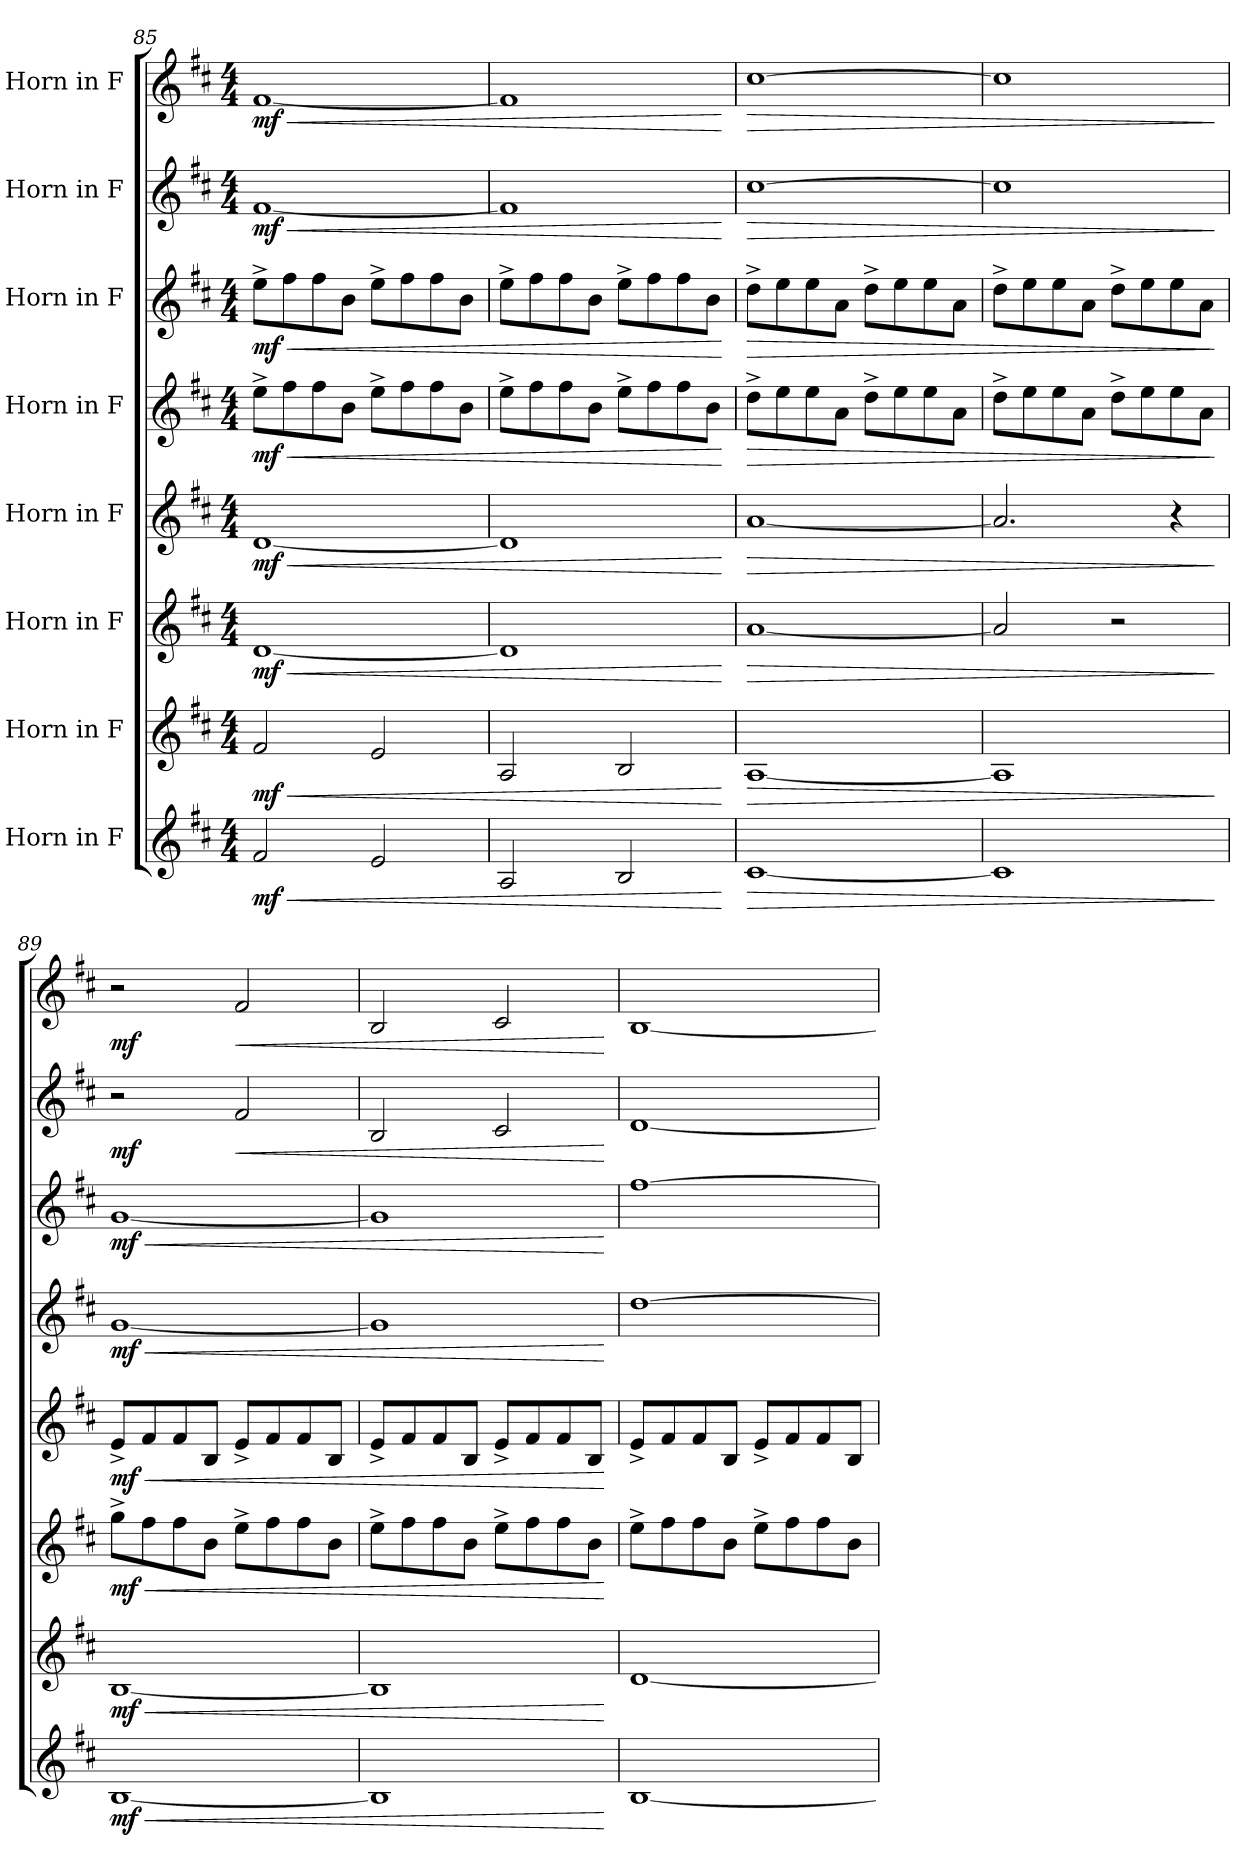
**kern	**dynam	**kern	**dynam	**kern	**dynam	**kern	**dynam	**kern	**dynam	**kern	**dynam	**kern	**dynam	**kern	**dynam
*part8	*part8	*part7	*part7	*part6	*part6	*part5	*part5	*part4	*part4	*part3	*part3	*part2	*part2	*part1	*part1
*staff8	*staff8	*staff7	*staff7	*staff6	*staff6	*staff5	*staff5	*staff4	*staff4	*staff3	*staff3	*staff2	*staff2	*staff1	*staff1
*I"Horn in F	*	*I"Horn in F	*	*I"Horn in F	*	*I"Horn in F	*	*I"Horn in F	*	*I"Horn in F	*	*I"Horn in F	*	*I"Horn in F	*
!!LO:PB:g=z
*clefG2	*	*clefG2	*	*clefG2	*	*clefG2	*	*clefG2	*	*clefG2	*	*clefG2	*	*clefG2	*
*ITrd4c7	*	*ITrd4c7	*	*ITrd4c7	*	*ITrd4c7	*	*ITrd4c7	*	*ITrd4c7	*	*ITrd4c7	*	*ITrd4c7	*
*k[f#]	*	*k[f#]	*	*k[f#]	*	*k[f#]	*	*k[f#]	*	*k[f#]	*	*k[f#]	*	*k[f#]	*
*M4/4	*	*M4/4	*	*M4/4	*	*M4/4	*	*M4/4	*	*M4/4	*	*M4/4	*	*M4/4	*
=85	=85	=85	=85	=85	=85	=85	=85	=85	=85	=85	=85	=85	=85	=85	=85
!	!LO:HP:b	!	!LO:HP:b	!	!LO:HP:b	!	!LO:HP:b	!	!LO:HP:b	!	!LO:HP:b	!	!LO:HP:b	!	!LO:HP:b
!	!LO:DY:n=1:b	!	!LO:DY:n=1:b	!	!LO:DY:n=1:b	!	!LO:DY:n=1:b	!	!LO:DY:n=1:b	!	!LO:DY:n=1:b	!	!LO:DY:n=1:b	!	!LO:DY:n=1:b
2B/	< mf	2B/	< mf	[1G	< mf	[1G	< mf	8a^\L	< mf	8a^\L	< mf	[1B	< mf	[1B	< mf
.	.	.	.	.	.	.	.	8b\	.	8b\	.	.	.	.	.
.	.	.	.	.	.	.	.	8b\	.	8b\	.	.	.	.	.
.	.	.	.	.	.	.	.	8e\J	.	8e\J	.	.	.	.	.
2A/	.	2A/	.	.	.	.	.	8a^\L	.	8a^\L	.	.	.	.	.
.	.	.	.	.	.	.	.	8b\	.	8b\	.	.	.	.	.
.	.	.	.	.	.	.	.	8b\	.	8b\	.	.	.	.	.
.	.	.	.	.	.	.	.	8e\J	.	8e\J	.	.	.	.	.
=86	=86	=86	=86	=86	=86	=86	=86	=86	=86	=86	=86	=86	=86	=86	=86
2D/	.	2D/	.	1G]	.	1G]	.	8a^\L	.	8a^\L	.	1B]	.	1B]	.
.	.	.	.	.	.	.	.	8b\	.	8b\	.	.	.	.	.
.	.	.	.	.	.	.	.	8b\	.	8b\	.	.	.	.	.
.	.	.	.	.	.	.	.	8e\J	.	8e\J	.	.	.	.	.
2E/	.	2E/	.	.	.	.	.	8a^\L	.	8a^\L	.	.	.	.	.
.	.	.	.	.	.	.	.	8b\	.	8b\	.	.	.	.	.
.	.	.	.	.	.	.	.	8b\	.	8b\	.	.	.	.	.
.	.	.	.	.	.	.	.	8e\J	.	8e\J	.	.	.	.	.
.	[	.	[	.	[	.	[	.	[	.	[	.	[	.	[
=87	=87	=87	=87	=87	=87	=87	=87	=87	=87	=87	=87	=87	=87	=87	=87
!	!LO:HP:b	!	!LO:HP:b	!	!LO:HP:b	!	!LO:HP:b	!	!LO:HP:b	!	!LO:HP:b	!	!LO:HP:b	!	!LO:HP:b
!	!LO:DY:n=1:b	!	!LO:DY:n=1:b	!	!LO:DY:n=1:b	!	!LO:DY:n=1:b	!	!LO:DY:n=1:b	!	!LO:DY:n=1:b	!	!LO:DY:n=1:b	!	!LO:DY:n=1:b
[1F#	> other-dynamics	[1D	> other-dynamics	[1d	> other-dynamics	[1d	> other-dynamics	8g^\L	> other-dynamics	8g^\L	> other-dynamics	[1f#	> other-dynamics	[1f#	> other-dynamics
.	.	.	.	.	.	.	.	8a\	.	8a\	.	.	.	.	.
.	.	.	.	.	.	.	.	8a\	.	8a\	.	.	.	.	.
.	.	.	.	.	.	.	.	8d\J	.	8d\J	.	.	.	.	.
.	.	.	.	.	.	.	.	8g^\L	.	8g^\L	.	.	.	.	.
.	.	.	.	.	.	.	.	8a\	.	8a\	.	.	.	.	.
.	.	.	.	.	.	.	.	8a\	.	8a\	.	.	.	.	.
.	.	.	.	.	.	.	.	8d\J	.	8d\J	.	.	.	.	.
=88	=88	=88	=88	=88	=88	=88	=88	=88	=88	=88	=88	=88	=88	=88	=88
1F#]	.	1D]	.	2d/]	.	2.d/]	.	8g^\L	.	8g^\L	.	1f#]	.	1f#]	.
.	.	.	.	.	.	.	.	8a\	.	8a\	.	.	.	.	.
.	.	.	.	.	.	.	.	8a\	.	8a\	.	.	.	.	.
.	.	.	.	.	.	.	.	8d\J	.	8d\J	.	.	.	.	.
.	.	.	.	2r	.	.	.	8g^\L	.	8g^\L	.	.	.	.	.
.	.	.	.	.	.	.	.	8a\	.	8a\	.	.	.	.	.
.	.	.	.	.	.	4r	.	8a\	.	8a\	.	.	.	.	.
.	.	.	.	.	.	.	.	8d\J	.	8d\J	.	.	.	.	.
.	]	.	]	.	]	.	]	.	]	.	]	.	]	.	]
!!LO:PB:g=z
=89	=89	=89	=89	=89	=89	=89	=89	=89	=89	=89	=89	=89	=89	=89	=89
!	!LO:HP:b	!	!LO:HP:b	!	!LO:HP:b	!	!LO:HP:b	!	!LO:HP:b	!	!LO:HP:b	!	!	!	!
!	!LO:DY:n=1:b	!	!LO:DY:n=1:b	!	!LO:DY:n=1:b	!	!LO:DY:n=1:b	!	!LO:DY:n=1:b	!	!LO:DY:n=1:b	!	!LO:DY:b	!	!LO:DY:b
[1E	< mf	[1E	< mf	8cc^\L	< mf	8A^/L	< mf	[1c	< mf	[1c	< mf	2r	mf	2r	mf
.	.	.	.	8b\	.	8B/	.	.	.	.	.	.	.	.	.
.	.	.	.	8b\	.	8B/	.	.	.	.	.	.	.	.	.
.	.	.	.	8e\J	.	8E/J	.	.	.	.	.	.	.	.	.
!	!	!	!	!	!	!	!	!	!	!	!	!	!LO:HP:b	!	!LO:HP:b
.	.	.	.	8a^\L	.	8A^/L	.	.	.	.	.	2B/	<	2B/	<
.	.	.	.	8b\	.	8B/	.	.	.	.	.	.	.	.	.
.	.	.	.	8b\	.	8B/	.	.	.	.	.	.	.	.	.
.	.	.	.	8e\J	.	8E/J	.	.	.	.	.	.	.	.	.
=90	=90	=90	=90	=90	=90	=90	=90	=90	=90	=90	=90	=90	=90	=90	=90
1E]	.	1E]	.	8a^\L	.	8A^/L	.	1c]	.	1c]	.	2E/	.	2E/	.
.	.	.	.	8b\	.	8B/	.	.	.	.	.	.	.	.	.
.	.	.	.	8b\	.	8B/	.	.	.	.	.	.	.	.	.
.	.	.	.	8e\J	.	8E/J	.	.	.	.	.	.	.	.	.
.	.	.	.	8a^\L	.	8A^/L	.	.	.	.	.	2F#/	.	2F#/	.
.	.	.	.	8b\	.	8B/	.	.	.	.	.	.	.	.	.
.	.	.	.	8b\	.	8B/	.	.	.	.	.	.	.	.	.
.	.	.	.	8e\J	.	8E/J	.	.	.	.	.	.	.	.	.
.	[	.	[	.	[	.	[	.	[	.	[	.	[	.	[
=91	=91	=91	=91	=91	=91	=91	=91	=91	=91	=91	=91	=91	=91	=91	=91
!	!LO:DY:b	!	!LO:DY:b	!	!LO:DY:b	!	!LO:DY:b	!	!LO:DY:b	!	!LO:DY:b	!	!LO:DY:b	!	!LO:DY:b
[1E	other-dynamics	[1G	other-dynamics	8a^\L	other-dynamics	8A^/L	other-dynamics	[1g	other-dynamics	[1b	other-dynamics	[1G	other-dynamics	[1E	other-dynamics
.	.	.	.	8b\	.	8B/	.	.	.	.	.	.	.	.	.
.	.	.	.	8b\	.	8B/	.	.	.	.	.	.	.	.	.
.	.	.	.	8e\J	.	8E/J	.	.	.	.	.	.	.	.	.
.	.	.	.	8a^\L	.	8A^/L	.	.	.	.	.	.	.	.	.
.	.	.	.	8b\	.	8B/	.	.	.	.	.	.	.	.	.
.	.	.	.	8b\	.	8B/	.	.	.	.	.	.	.	.	.
.	.	.	.	8e\J	.	8E/J	.	.	.	.	.	.	.	.	.
=	=	=	=	=	=	=	=	=	=	=	=	=	=	=	=
*-	*-	*-	*-	*-	*-	*-	*-	*-	*-	*-	*-	*-	*-	*-	*-
